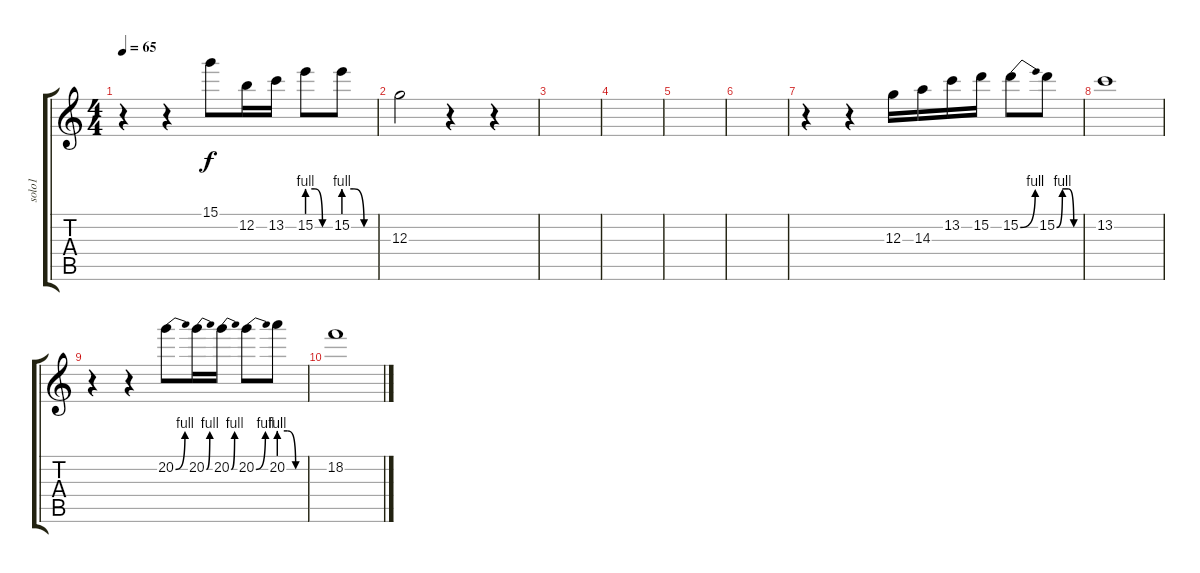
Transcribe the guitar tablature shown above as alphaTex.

\track ("solo1" "solo1") {instrument overdrivenguitar}
\staff {score tabs}
\tuning (E4 B3 G3 D3 A2 E2) {hide}
\ts (4 4)
\tempo 65
\clef g2
\ks c
r.4{dy f} r.4 15.1.8 12.2.16 13.2.16 15.2{be (custom 0 4 20 4 40 0 60 0)}.8 15.2{be (custom 0 4 20 4 40 0 60 0)}.8 |
12.3.2 r.4 r.4 |
|
|
|
|
r.4 r.4 12.3.16{volume 11} 14.3.16 13.2.16 15.2.16 15.2{be (bend 0 0 60 4)}.8 15.2{be (custom 0 0 15 4 30 4 45 0 60 0)}.8 |
13.2.1 |
r.4 r.4 20.2{be (bend 0 0 60 4)}.8 20.2{be (bend 0 0 60 4)}.16 20.2{be (bend 0 0 60 4)}.16 20.2{be (bend 0 0 60 4)}.8 20.2{be (custom 0 4 20 4 40 0 60 0)}.8 |
18.2.1
